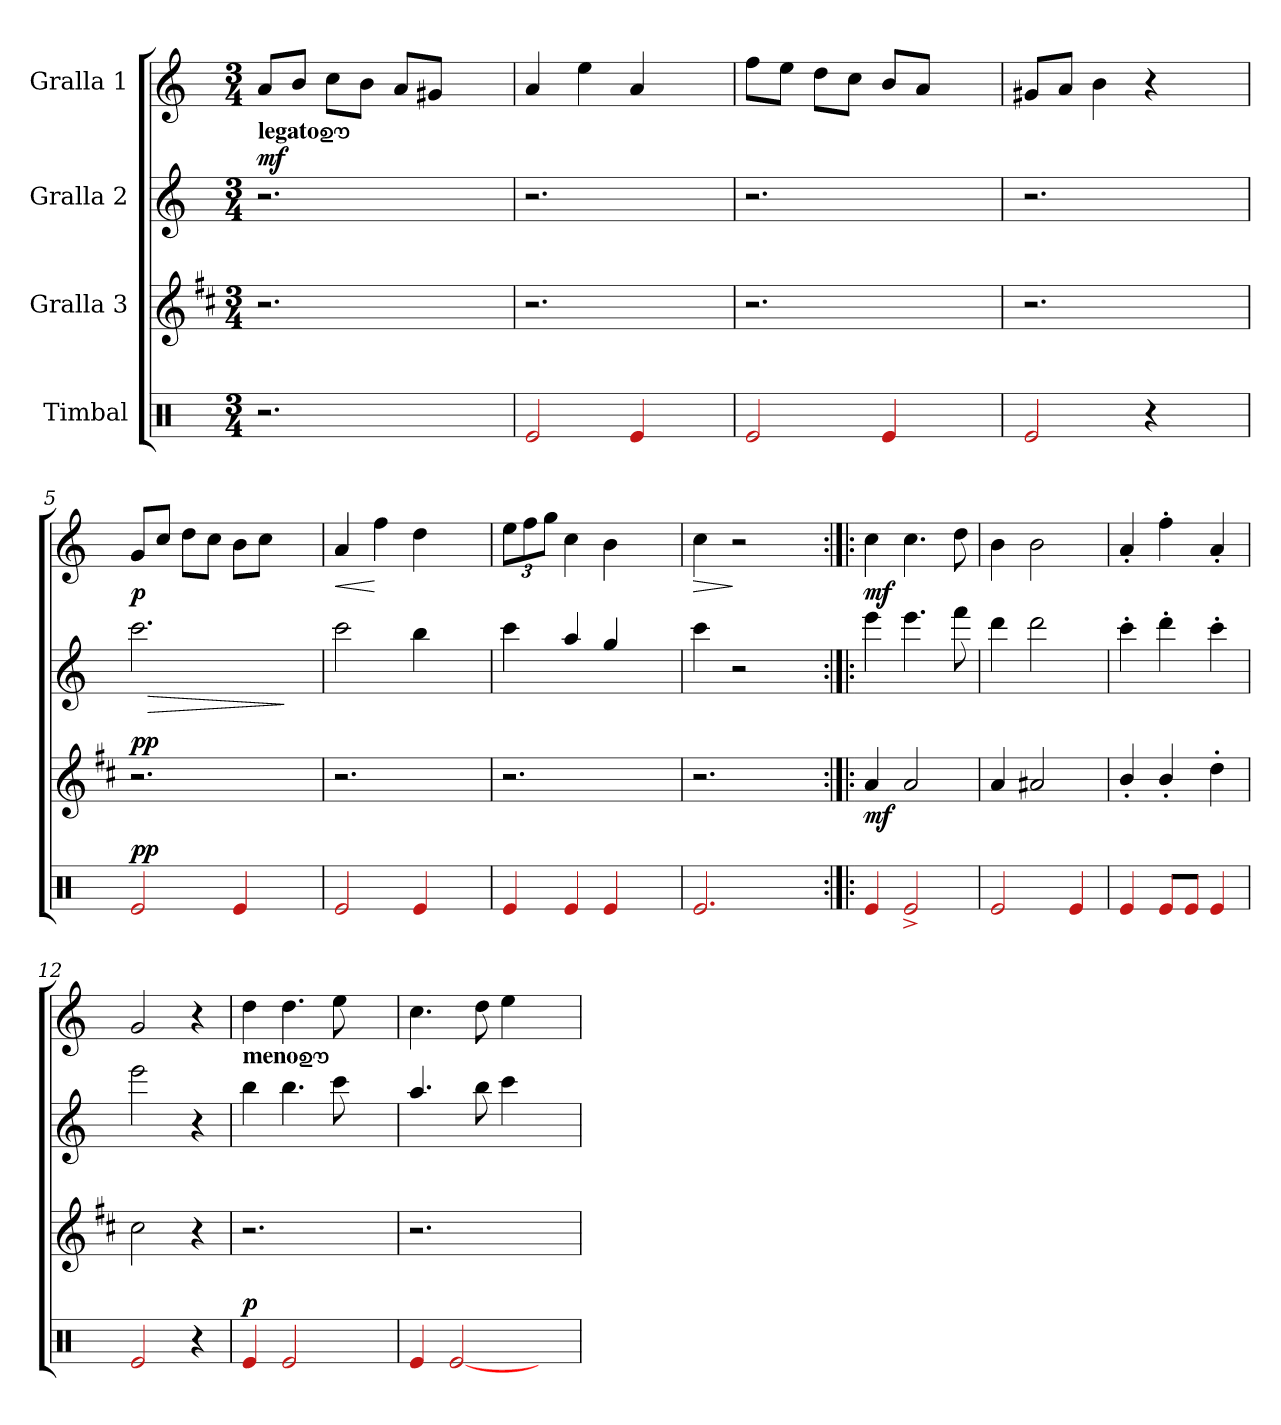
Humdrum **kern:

**kern	**dynam	**kern	**dynam	**kern	**dynam	**kern	**dynam
*part4	*part4	*part3	*part3	*part2	*part2	*part1	*part1
*staff4	*staff4	*staff3	*staff3	*staff2	*staff2	*staff1	*staff1
*I"Timbal	*	*I"Gralla 3	*	*I"Gralla 2	*	*I"Gralla 1	*
*clefX	*	*clefG2	*	*clefG2	*	*clefG2	*
*	*	*ITrd1c2	*	*ITrd8c14	*	*	*
*k[]	*	*k[]	*	*k[]	*	*k[]	*
*M3/4	*	*M3/4	*	*M3/4	*	*M3/4	*
=1	=1	=1	=1	=1	=1	=1	=1
!	!	!	!	!LO:TX:a:i:t=legatoഊ	!	!	!
!	!	!	!	!	!LO:DY:a	!	!
2.r	.	2.r	.	2.r	mf	8a/L	.
.	.	.	.	.	.	8b/J	.
.	.	.	.	.	.	8cc\L	.
.	.	.	.	.	.	8b\J	.
.	.	.	.	.	.	8a/L	.
.	.	.	.	.	.	8g#X/J	.
4ryy	.	4ryy	.	4ryy	.	4ryy	.
=2	=2	=2	=2	=2	=2	=2	=2
2e/	.	2.r	.	2.r	.	4a/	.
.	.	.	.	.	.	4ee\	.
4e/	.	.	.	.	.	4a/	.
4ryy	.	4ryy	.	4ryy	.	4ryy	.
=3	=3	=3	=3	=3	=3	=3	=3
2e/	.	2.r	.	2.r	.	8ff\L	.
.	.	.	.	.	.	8ee\J	.
.	.	.	.	.	.	8dd\L	.
.	.	.	.	.	.	8cc\J	.
4e/	.	.	.	.	.	8b/L	.
.	.	.	.	.	.	8a/J	.
4ryy	.	4ryy	.	4ryy	.	4ryy	.
=4	=4	=4	=4	=4	=4	=4	=4
2e/	.	2.r	.	2.r	.	8g#X/L	.
.	.	.	.	.	.	8a/J	.
.	.	.	.	.	.	4b\	.
4r	.	.	.	.	.	4r	.
4ryy	.	4ryy	.	4ryy	.	4ryy	.
=5	=5	=5	=5	=5	=5	=5	=5
!	!LO:DY:a	!	!LO:DY:a	!	!LO:HP:b	!	!
!	!	!	!	!	!LO:DY:n=1:a	!	!
2e/	pp	2.r	pp	2.cc\	> p	8g/L	.
.	.	.	.	.	.	8cc/J	.
.	.	.	.	.	.	8dd\L	.
.	.	.	.	.	.	8cc\J	.
4e/	.	.	.	.	.	8b\L	.
.	.	.	.	.	.	8cc\J	.
4ryy	.	4ryy	.	4ryy	]	4ryy	.
=6	=6	=6	=6	=6	=6	=6	=6
!	!	!	!	!	!	!	!LO:HP:b
2e/	.	2.r	.	2cc\	.	4a/	<
.	.	.	.	.	.	4ff\	[
4e/	.	.	.	4b\	.	4dd\	.
4ryy	.	4ryy	.	4ryy	.	4ryy	.
!!LO:LB:g=z
=7	=7	=7	=7	=7	=7	=7	=7
*	*	*	*	*	*	*Xbrackettup	*
4e/	.	2.r	.	4cc\	.	12ee\L	.
.	.	.	.	.	.	12ff\	.
.	.	.	.	.	.	12gg\J	.
4e/	.	.	.	4a/	.	4cc\	.
4e/	.	.	.	4g/	.	4b\	.
4ryy	.	4ryy	.	4ryy	.	4ryy	.
=8	=8	=8	=8	=8	=8	=8	=8
!	!	!	!	!	!	!	!LO:HP:b
2.e/	.	2.r	.	4cc\	.	4cc\	>
.	.	.	.	2r	.	2r	]
4ryy	.	4ryy	.	4ryy	.	4ryy	.
=9:|!|:	=9:|!|:	=9:|!|:	=9:|!|:	=9:|!|:	=9:|!|:	=9:|!|:	=9:|!|:
!	!	!	!LO:DY:b	!	!LO:DY:a	!	!
4e/	.	4g/	mf	4ee\	mf	4cc\	.
2e^/	.	2g/	.	4.ee\	.	4.cc\	.
.	.	.	.	8ff\	.	8dd\	.
=10	=10	=10	=10	=10	=10	=10	=10
2e/	.	4g/	.	4dd\	.	4b\	.
.	.	2g#X/	.	2dd\	.	2b\	.
4e/	.	.	.	.	.	.	.
=11	=11	=11	=11	=11	=11	=11	=11
4e/	.	4a'/	.	4cc'\	.	4a'/	.
8e/L	.	4a'/	.	4dd'\	.	4ff'\	.
8e/J	.	.	.	.	.	.	.
4e/	.	4cc'\	.	4cc'\	.	4a'/	.
=12	=12	=12	=12	=12	=12	=12	=12
2e/	.	2b\	.	2ee\	.	2g/	.
4r	.	4r	.	4r	.	4r	.
=13	=13	=13	=13	=13	=13	=13	=13
!	!	!	!	!	!	!LO:TX:b:i:t=menoഊ	!
!	!LO:DY:a	!	!	!	!	!	!
4e/	p	2.r	.	4b\	.	4dd\	.
2e/	.	.	.	4.b\	.	4.dd\	.
.	.	.	.	8cc\	.	8ee\	.
4ryy	.	4ryy	.	4ryy	.	4ryy	.
=14	=14	=14	=14	=14	=14	=14	=14
4e/	.	2.r	.	4.a/	.	4.cc\	.
[2e/	.	.	.	.	.	.	.
.	.	.	.	8b\	.	8dd\	.
.	.	.	.	4cc\	.	4ee\	.
4ryy	.	4ryy	.	4ryy	.	4ryy	.
=	=	=	=	=	=	=	=
*-	*-	*-	*-	*-	*-	*-	*-
